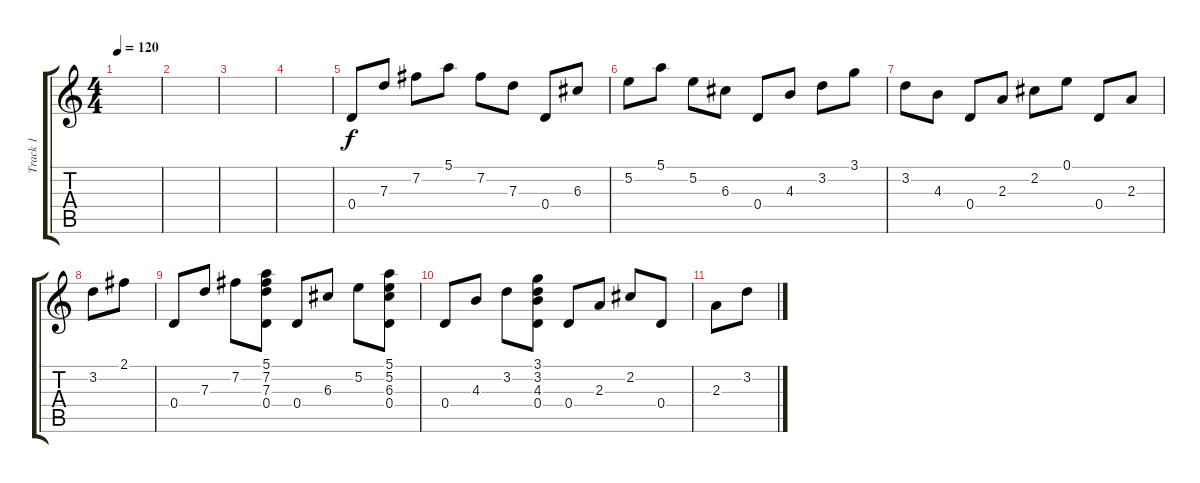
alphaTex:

\track ("Track 1" "Track 1") {instrument electricguitarclean}
\staff {score tabs}
\tuning (E4 B3 G3 D3 A2 E2) {hide}
\ts (4 4)
\tempo 120
\clef g2
\ks c
|
|
|
|
0.4.8 7.3.8 7.2.8 5.1.8 7.2.8 7.3.8 0.4.8 6.3.8 |
5.2.8 5.1.8 5.2.8 6.3.8 0.4.8 4.3.8 3.2.8 3.1.8 |
3.2.8 4.3.8 0.4.8 2.3.8 2.2.8 0.1.8 0.4.8 2.3.8 |
3.2.8 2.1.8 |
0.4.8 7.3.8 7.2.8 (5.1 7.2 7.3 0.4).8 0.4.8 6.3.8 5.2.8 (5.1 5.2 6.3 0.4).8 |
0.4.8 4.3.8 3.2.8 (3.1 3.2 4.3 0.4).8 0.4.8 2.3.8 2.2.8 0.4.8 |
2.3.8 3.2.8
